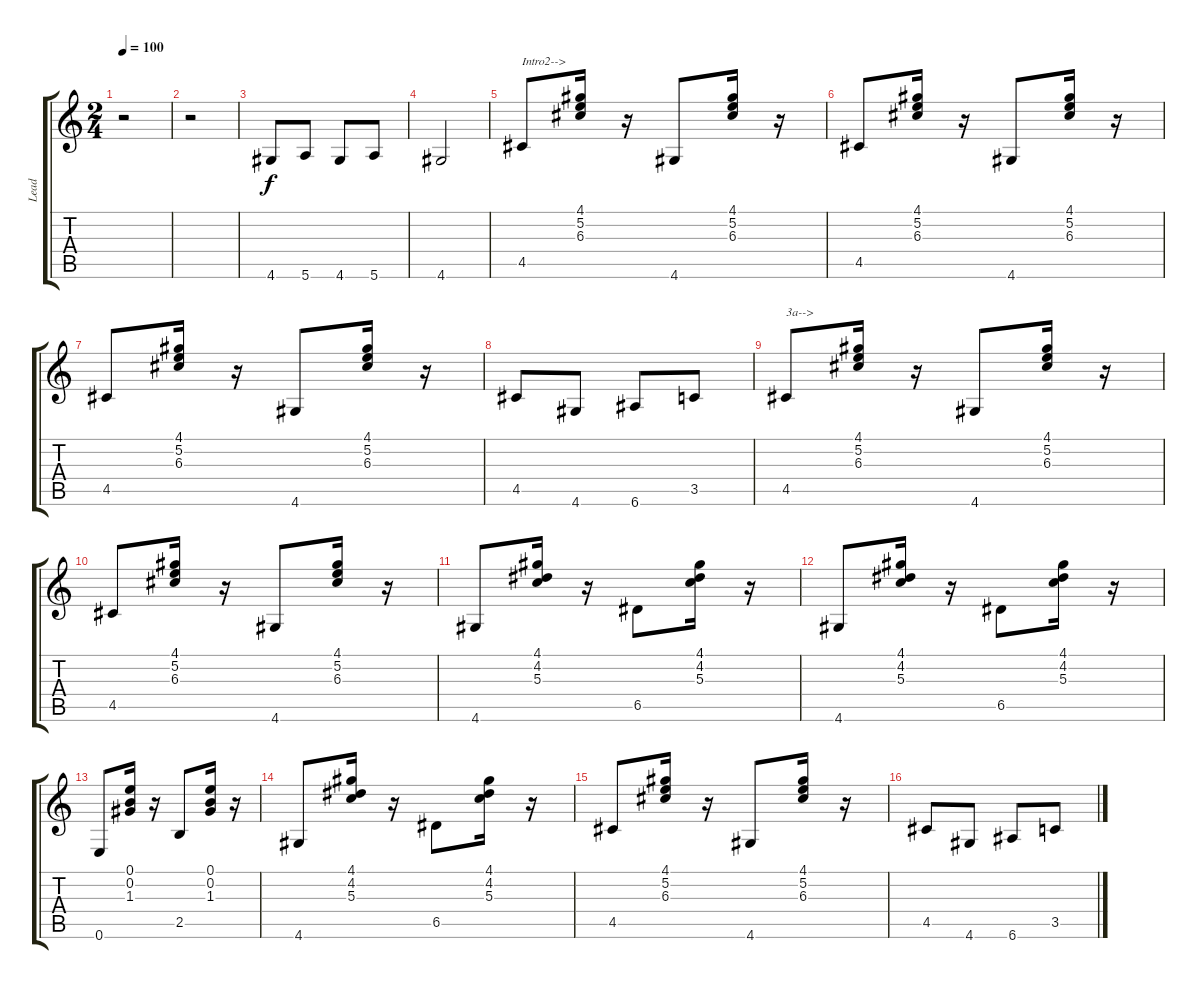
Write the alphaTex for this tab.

\track ("Lead" "Lead") {instrument acousticguitarsteel}
\staff {score tabs}
\tuning (E4 B3 G3 D3 A2 E2) {hide}
\ts (2 4)
\tempo 100
\clef g2
\ks c
r.2{dy f} |
r.2 |
4.6.8 5.6.8 4.6.8 5.6.8 |
4.6.2 |
4.5.8{txt "Intro2-->"} (4.1 5.2 6.3).16 r.16 4.6.8 (4.1 5.2 6.3).16 r.16 |
4.5.8 (4.1 5.2 6.3).16 r.16 4.6.8 (4.1 5.2 6.3).16 r.16 |
4.5.8 (4.1 5.2 6.3).16 r.16 4.6.8 (4.1 5.2 6.3).16 r.16 |
4.5.8 4.6.8 6.6.8 3.5.8 |
4.5.8{txt "3a-->"} (4.1 5.2 6.3).16 r.16 4.6.8 (4.1 5.2 6.3).16 r.16 |
4.5.8 (4.1 5.2 6.3).16 r.16 4.6.8 (4.1 5.2 6.3).16 r.16 |
4.6.8 (4.1 4.2 5.3).16 r.16 6.5.8 (4.1 4.2 5.3).16 r.16 |
4.6.8 (4.1 4.2 5.3).16 r.16 6.5.8 (4.1 4.2 5.3).16 r.16 |
0.6.8 (0.1 0.2 1.3).16 r.16 2.5.8 (0.1 0.2 1.3).16 r.16 |
4.6.8 (4.1 4.2 5.3).16 r.16 6.5.8 (4.1 4.2 5.3).16 r.16 |
4.5.8 (4.1 5.2 6.3).16 r.16 4.6.8 (4.1 5.2 6.3).16 r.16 |
4.5.8 4.6.8 6.6.8 3.5.8
